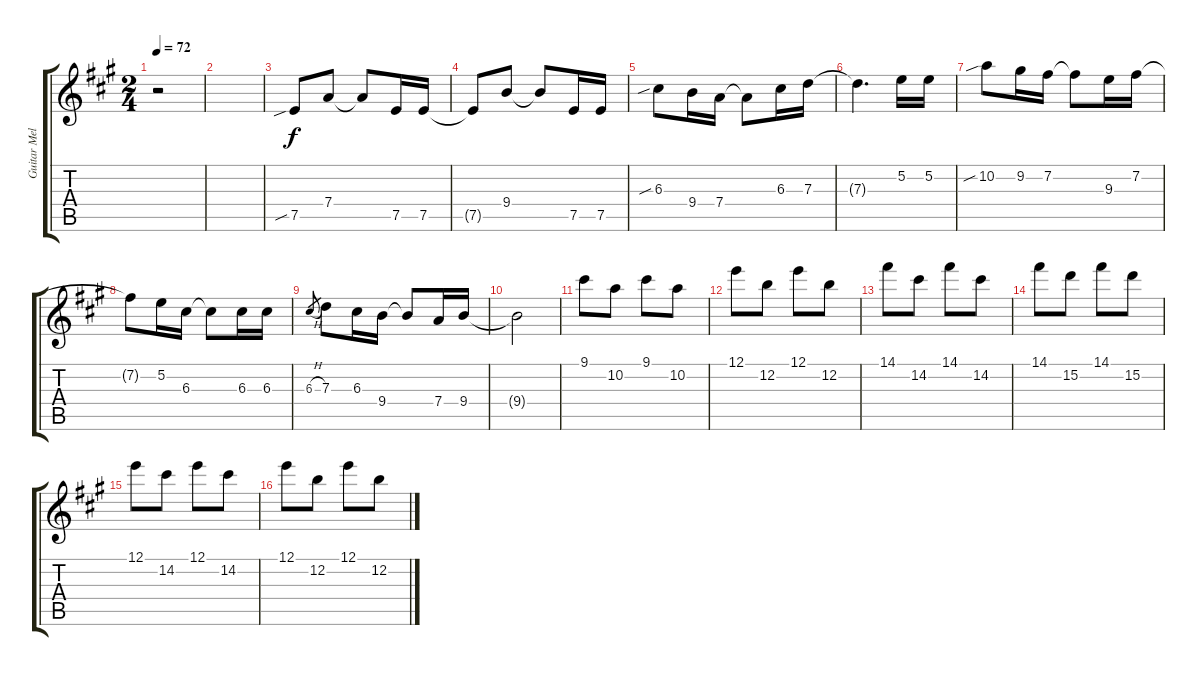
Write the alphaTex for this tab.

\track ("Guitar Melody 1" "Guitar Mel") {instrument acousticguitarnylon}
\staff {score tabs}
\tuning (E4 B3 G3 D3 A2 E2) {hide}
\ts (2 4)
\tempo 72
\clef g2
\ks a
r.2{dy f instrument acousticguitarnylon} |
|
7.5{sib}.8 7.4.8 7.4{t}.8 7.5.16 7.5.16 |
7.5{t}.8 9.4.8 9.4{t}.8 7.5.16 7.5.16 |
6.3{sib}.8 9.4.16 7.4.16 7.4{t}.8 6.3.16 7.3.16 |
7.3{t}.4{d} 5.2.16 5.2.16 |
10.2{sib}.8 9.2.16 7.2.16 7.2{t}.8 9.3.16 7.2.16 |
7.2{t}.8 5.2.16 6.3.16 6.3{t}.8 6.3.16 6.3.16 |
6.3{h}.8{gr} 7.3.8 6.3.16 9.4.16 9.4{t}.8 7.4.16 9.4.16 |
9.4{t}.2 |
9.1.8 10.2.8 9.1.8 10.2.8 |
12.1.8 12.2.8 12.1.8 12.2.8 |
14.1.8 14.2.8 14.1.8 14.2.8 |
14.1.8 15.2.8 14.1.8 15.2.8 |
12.1.8 14.2.8 12.1.8 14.2.8 |
12.1.8 12.2.8 12.1.8 12.2.8
